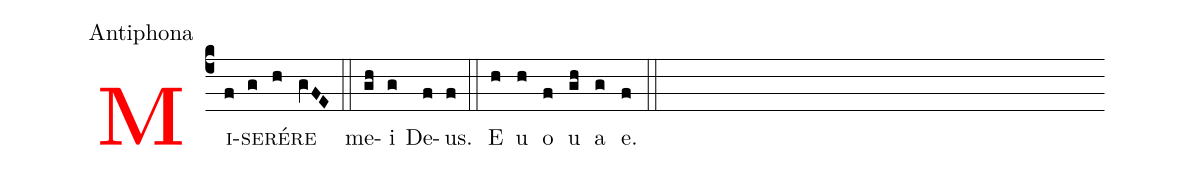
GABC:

office-part: Antiphona;
%%
<v>\bf\textcolor{red}{M}</v><v>\sc{i}</v>(c4f)<v>\sc{se}</v>(g)<v>\sc{ré}</v>(h)<v>\sc{re}</v>(gVFE) (::) me(gh)i(g) De(f)us.(f)  (::) E(h) u(h) o(f) u(gh) a(g) e.(f) (::)
